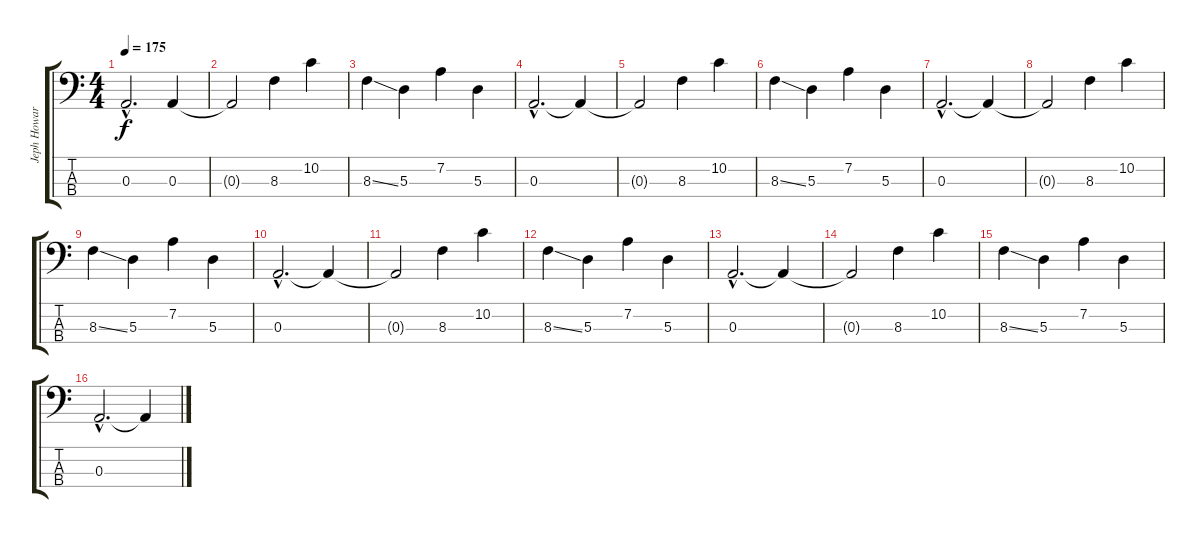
\track ("Jeph Howard (Bass)" "Jeph Howar") {instrument electricbassfinger}
\staff {score tabs}
\tuning (G2 D2 A1 D1) {hide}
\ts (4 4)
\tempo 175
\clef f4
\ks c
0.3{hac}.2{d dy f instrument electricbassfinger} 0.3.4 |
0.3{t}.2 8.3.4 10.2.4 |
8.3{ss}.4 5.3.4 7.2.4 5.3.4 |
0.3{hac}.2{d} 0.3{t}.4 |
0.3{t}.2 8.3.4 10.2.4 |
8.3{ss}.4 5.3.4 7.2.4 5.3.4 |
0.3{hac}.2{d} 0.3{t}.4 |
0.3{t}.2 8.3.4 10.2.4 |
8.3{ss}.4 5.3.4 7.2.4 5.3.4 |
0.3{hac}.2{d} 0.3{t}.4 |
0.3{t}.2 8.3.4 10.2.4 |
8.3{ss}.4 5.3.4 7.2.4 5.3.4 |
0.3{hac}.2{d} 0.3{t}.4 |
0.3{t}.2 8.3.4 10.2.4 |
8.3{ss}.4 5.3.4 7.2.4 5.3.4 |
0.3{hac}.2{d} 0.3{t}.4
